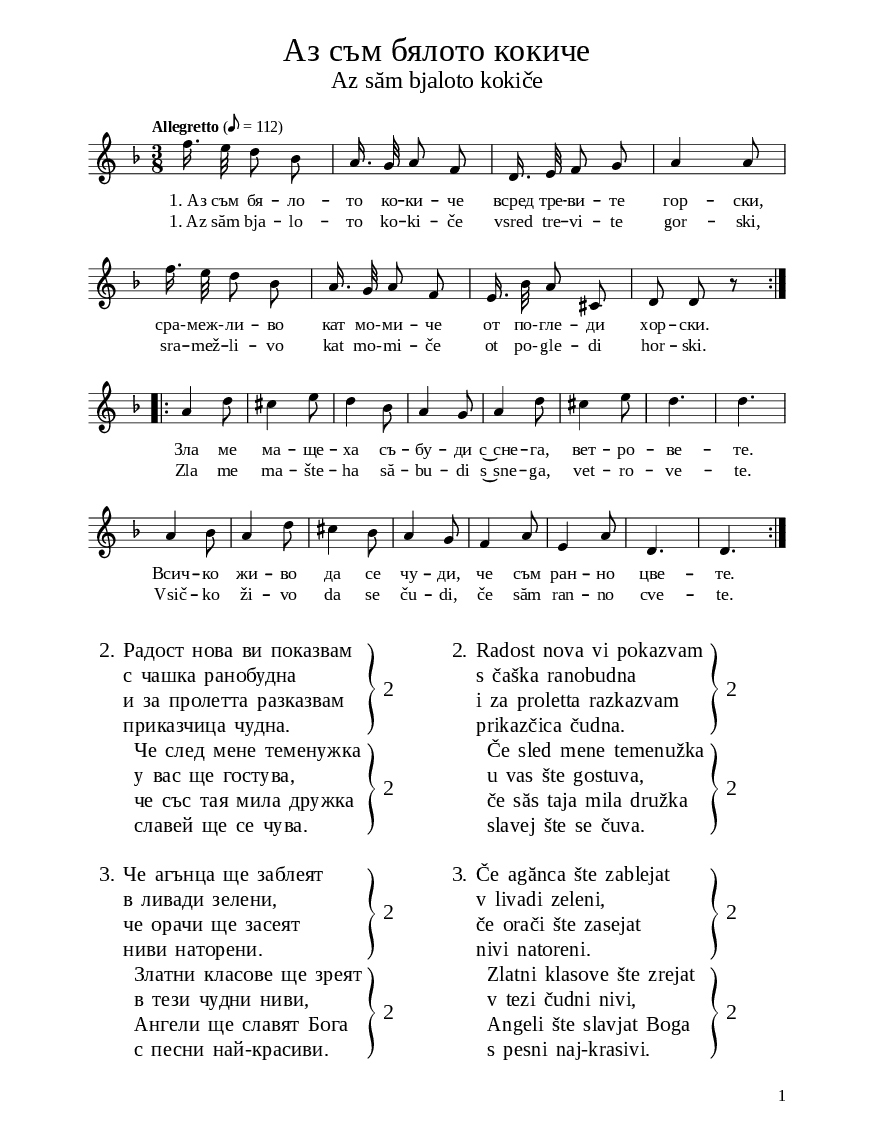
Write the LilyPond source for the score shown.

  \version "2.24.2"

% include paper part and global functions
\include "include/globals.ily"

"rightBraces047" = \markup {
  \column {
    % repeat braces
    \translate #'(0 . -3.1 )
    \right-brace #44

    \translate #'(0 . -5.2 )
    \right-brace #44

    \translate #'(0 . -7.6 )
    \right-brace #44

    \translate #'(0 . -5.2 )
    \right-brace #44

  }
  \column {
    % repeat numbers
    \translate #'(0 . -3.7 )
    2

    \translate #'(0 . -9.3 )
    2

    \translate #'(0 . -11.9 )
    2

    \translate #'(0 . -9.7 )
    2
  }
}

\bookpart {
  \label #'ref047
  \tocItem \markup "Аз съм бялото кокиче –  Az săm bjaloto kokiče"
  \include "include/bookpart-paper.ily"
  \score {
    \include "include/score-layout.ily"


    \new Voice \absolute  {
      \clef treble
      \key d \minor
      \time 3/8
      \tempoFunc "Allegretto" 8 "112"
      \autoBeamOff

      f''16. e''32 d''8 bes' | a'16. g'32 a'8 f' | d'16. e'32 f'8 g' | a'4 a'8 \break |
      f''16. e''32 d''8 bes' | a'16. g'32 a'8 f' | e'16. bes'32 a'8 cis' | d'8 d' r | \bar ":|." \break
      
        \bar ":|.|:"
        a'4 d''8 | cis''4 e''8 | d''4 bes'8 | a'4 g'8 | a'4 d''8 | cis''4 e''8 | d''4. |  d''4. \break | % 17
        a'4 bes'8 | a'4 d''8 | cis''4 bes'8 |  a'4 g'8 | f'4 a'8 | e'4 a'8 |  d'4. | d'4.
      \bar ":|." \break |
    }

    \addlyrics {
      "1. Аз" съм бя -- ло -- то ко -- ки -- че
      всред тре -- ви -- те гор -- ски,
      "сра-" -- "меж-" -- ли -- во кат "мо-" -- ми -- че
      от "по-" -- гле -- ди хор -- ски. Зла ме ма -- ще -- ха съ -- бу -- ди
      с~сне -- га, вет -- ро -- ве -- те.
      Всич -- ко жи -- во да се чу -- ди,
      че съм ран -- но цве -- те.}
  \addlyrics {
      "1. Az" săm bja -- lo -- то ko -- ki -- če
      vsred tre -- vi -- te gor -- ski,
      sra -- mež -- li -- vo kat "mo-" -- mi -- če
      ot "po-" -- gle -- di hor -- ski. Zla me ma -- šte -- ha să -- bu -- di
      s~sne -- ga, vet -- ro -- ve -- te.
      Vsič -- ko ži -- vo da se ču -- di,
      če săm ran -- no cve -- te.}
        \header {
          title = \titleFunc "Аз съм бялото кокиче" "Az săm bjaloto kokiče"
        }

        \midi{}

      } % score

      \markup \fontsize #bgCoupletFontSize {
        \hspace #1
        \override #`(baseline-skip . ,bgCoupletBaselineSkip)
        \column {
          \line {    2. Радост нова ви показвам }
          \line {   "   " с чашка ранобудна }
          \line {   "   " и за пролетта разказвам }
          \line {   "   " приказчица чудна. }

          \line {  "     " Че след мене теменужка  }
          \line {   "     " у вас ще гостува, }
          \line {   "     " че със тая мила дружка }
          \line {   "     " славей ще се чува. }

          \line { " " }
          \line { 3. Че агънца ще заблеят  }
          \line {   "   " в ливади зелени, }
          \line {   "   " че орачи ще засеят }
          \line {   "   " ниви наторени. }

          \line { "     " Златни класове ще зреят  }
          \line {   "     " в тези чудни ниви, }
          \line {   "     " Ангели ще славят Бога }
          \line {   "     " с песни най-красиви. }
        }  \"rightBraces047"

        \hspace #5
        \override #`(baseline-skip . ,bgCoupletBaselineSkip)
       \column {
          \line {    2. Radost nova vi pokazvam }
          \line {   "   " s čaška ranobudna }
          \line {   "   " i za proletta razkazvam }
          \line {   "   " prikazčica čudna. }

          \line {  "     " Če sled mene temenužka  }
          \line {   "     " u vas šte gostuva, }
          \line {   "     " če săs taja mila družka }
          \line {   "     " slavej šte se čuva. }

          \line { " " }
          \line { 3. Če agănca šte zablejat  }
          \line {   "   " v livadi zeleni, }
          \line {   "   " če orači šte zasejat }
          \line {   "   " nivi natoreni. }

          \line { "     " Zlatni klasove šte zrejat  }
          \line {   "     " v tezi čudni nivi, }
          \line {   "     " Angeli šte slavjat Boga }
          \line {   "     " s pesni naj-krasivi. }
        }   \"rightBraces047" %column
      }  % markup

      \pageBreak

      % include foreign translation(s) of the song
      \version "2.24.4"

\markup \fill-line { \fontsize #deTitleFontSize " Ich bin das weiße Schneeglöckchen" }
\markup \null
\markup \null
\markup \abs-fontsize #10 {
   \fill-line {
  \override #`(baseline-skip . ,deCoupletBaselineSkip)

  \column {
    \line {1. Ich bin das weiße Schneeglöckchen}

    \line { "   "inmitten der Gräser des Waldes,}

    \line { "   "schüchtern wie ein junges Mädchen }

    \line { "   "unter den Blicken der Menschen. }

    \line { "     "Die böse Stiefmutter hat mich geweckt, }

    \line { "     "mit dem Schnee und mit dem Wind. }

    \line { "     "Alles Lebendige wundert sich, }

    \line { "     "dass ich eine frühe Blume bin.}

     \vspace #0.5

    \line { 2. Neue Freude zeige ich euch}

    \line { "   "mit einem früh erwachten Glöckchen,}

    \line { "   "und erzähle über den Frühling}

    \line { "   "ein wunderbares Märchen,}

    \line { "     "Dass nach mir das Veilchen}

    \line { "     "bei euch Gast sein wird, }

    \line { "     "und dass man mit dieser lieben Freundin}

    \line { "     "die Nachtigall hören wird.}
     \vspace #0.5

    \line { 3. Dass Lämmer blöken werden}

    \line { "   "auf grünen Weiden, }

    \line { "   "die Bauern werden }

    \line { "   "die gedüngten Felder säen.}

    \line { "     "Goldene Ähren werden reifen,}

    \line { "     "auf diesen wunderbaren Feldern.}

    \line { "     "Engel werden Gott lobpreisen }

    \line { "     "mit den allerschönsten Liedern.}
  }
   }
}


    } % bookpart
